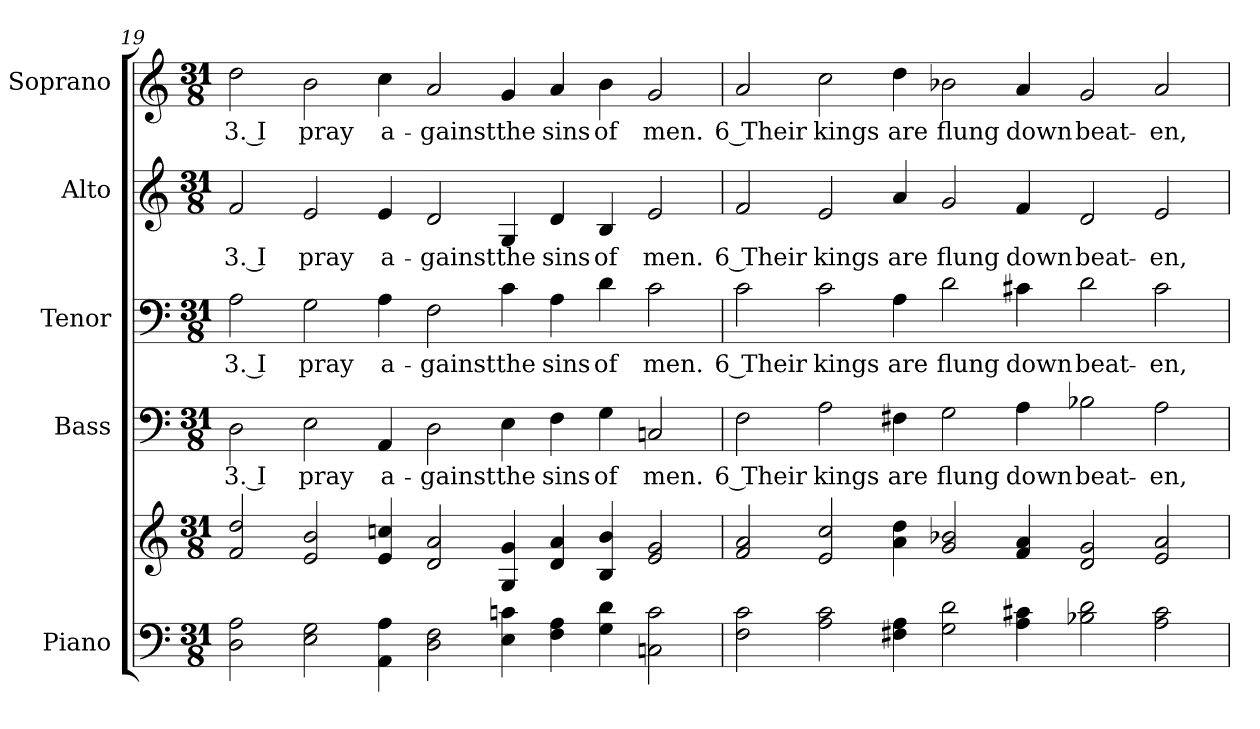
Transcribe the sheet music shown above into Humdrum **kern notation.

**kern	**kern	**kern	**text	**kern	**text	**kern	**text	**kern	**text
*part5	*part5	*part4	*part4	*part3	*part3	*part2	*part2	*part1	*part1
*staff6	*staff5	*staff4	*staff4	*staff3	*staff3	*staff2	*staff2	*staff1	*staff1
*I"Piano	*	*I"Bass	*	*I"Tenor	*	*I"Alto	*	*I"Soprano	*
*I'Pno.	*	*I'B.	*	*I'T.	*	*I'A.	*	*I'S.	*
!!LO:PB:g=z
*clefF4	*clefG2	*clefF4	*	*clefF4	*	*clefG2	*	*clefG2	*
*k[]	*k[]	*k[]	*	*k[]	*	*k[]	*	*k[]	*
*C:	*C:	*C:	*	*C:	*	*C:	*	*C:	*
*M31/8	*M31/8	*M31/8	*	*M31/8	*	*M31/8	*	*M31/8	*
=19	=19	=19	=19	=19	=19	=19	=19	=19	=19
!	!	!	!LO:LY:b:color=#000000	!	!	!	!	!	!
!	!	!	!	!	!LO:LY:b:color=#000000	!	!	!	!
!	!	!	!	!	!	!	!LO:LY:b:color=#000000	!	!
!	!	!	!	!	!	!	!	!	!LO:LY:b:color=#000000
2Di\ 2Ai	2fi/ 2ddi	2Di\	3. I	2Ai\	3. I	2fi/	3. I	2ddi\	3. I
!	!	!	!LO:LY:b:color=#000000	!	!	!	!	!	!
!	!	!	!	!	!LO:LY:b:color=#000000	!	!	!	!
!	!	!	!	!	!	!	!LO:LY:b:color=#000000	!	!
!	!	!	!	!	!	!	!	!	!LO:LY:b:color=#000000
2Ei\ 2Gi	2ei/ 2bi	2Ei\	pray	2Gi\	pray	2ei/	pray	2bi\	pray
!	!	!	!LO:LY:b:color=#000000	!	!	!	!	!	!
!	!	!	!	!	!LO:LY:b:color=#000000	!	!	!	!
!	!	!	!	!	!	!	!LO:LY:b:color=#000000	!	!
!	!	!	!	!	!	!	!	!	!LO:LY:b:color=#000000
4AAi\ 4Ai	4ei/ 4ccni	4AAi/	a-	4Ai\	a-	4ei/	a-	4cci\	a-
!	!	!	!LO:LY:b:color=#000000	!	!	!	!	!	!
!	!	!	!	!	!LO:LY:b:color=#000000	!	!	!	!
!	!	!	!	!	!	!	!LO:LY:b:color=#000000	!	!
!	!	!	!	!	!	!	!	!	!LO:LY:b:color=#000000
2Di\ 2Fi	2di/ 2ai	2Di\	-gainst	2Fi\	-gainst	2di/	-gainst	2ai/	-gainst
!	!	!	!LO:LY:b:color=#000000	!	!	!	!	!	!
!	!	!	!	!	!LO:LY:b:color=#000000	!	!	!	!
!	!	!	!	!	!	!	!LO:LY:b:color=#000000	!	!
!	!	!	!	!	!	!	!	!	!LO:LY:b:color=#000000
4Ei\ 4cni	4Gi/ 4gi	4Ei\	the	4ci\	the	4Gi/	the	4gi/	the
!	!	!	!LO:LY:b:color=#000000	!	!	!	!	!	!
!	!	!	!	!	!LO:LY:b:color=#000000	!	!	!	!
!	!	!	!	!	!	!	!LO:LY:b:color=#000000	!	!
!	!	!	!	!	!	!	!	!	!LO:LY:b:color=#000000
4Fi\ 4Ai	4di/ 4ai	4Fi\	sins	4Ai\	sins	4di/	sins	4ai/	sins
!	!	!	!LO:LY:b:color=#000000	!	!	!	!	!	!
!	!	!	!	!	!LO:LY:b:color=#000000	!	!	!	!
!	!	!	!	!	!	!	!LO:LY:b:color=#000000	!	!
!	!	!	!	!	!	!	!	!	!LO:LY:b:color=#000000
4Gi\ 4di	4Bi/ 4bi	4Gi\	of	4di\	of	4Bi/	of	4bi\	of
!	!	!	!LO:LY:b:color=#000000	!	!	!	!	!	!
!	!	!	!	!	!LO:LY:b:color=#000000	!	!	!	!
!	!	!	!	!	!	!	!LO:LY:b:color=#000000	!	!
!	!	!	!	!	!	!	!	!	!LO:LY:b:color=#000000
2Cni\ 2ci	2ei/ 2gi	2Cni/	men.	2ci\	men.	2ei/	men.	2gi/	men.
=20	=20	=20	=20	=20	=20	=20	=20	=20	=20
!	!	!	!LO:LY:b:color=#000000	!	!	!	!	!	!
!	!	!	!	!	!LO:LY:b:color=#000000	!	!	!	!
!	!	!	!	!	!	!	!LO:LY:b:color=#000000	!	!
!	!	!	!	!	!	!	!	!	!LO:LY:b:color=#000000
2Fi\ 2ci	2fi/ 2ai	2Fi\	6 Their	2ci\	6 Their	2fi/	6 Their	2ai/	6 Their
!	!	!	!LO:LY:b:color=#000000	!	!	!	!	!	!
!	!	!	!	!	!LO:LY:b:color=#000000	!	!	!	!
!	!	!	!	!	!	!	!LO:LY:b:color=#000000	!	!
!	!	!	!	!	!	!	!	!	!LO:LY:b:color=#000000
2Ai\ 2ci	2ei/ 2cci	2Ai\	kings	2ci\	kings	2ei/	kings	2cci\	kings
!	!	!	!LO:LY:b:color=#000000	!	!	!	!	!	!
!	!	!	!	!	!LO:LY:b:color=#000000	!	!	!	!
!	!	!	!	!	!	!	!LO:LY:b:color=#000000	!	!
!	!	!	!	!	!	!	!	!	!LO:LY:b:color=#000000
4F#Xi\ 4Ai	4ai\ 4ddi	4F#Xi\	are	4Ai\	are	4ai/	are	4ddi\	are
!	!	!	!LO:LY:b:color=#000000	!	!	!	!	!	!
!	!	!	!	!	!LO:LY:b:color=#000000	!	!	!	!
!	!	!	!	!	!	!	!LO:LY:b:color=#000000	!	!
!	!	!	!	!	!	!	!	!	!LO:LY:b:color=#000000
2Gi\ 2di	2gi/ 2b-Xi	2Gi\	flung	2di\	flung	2gi/	flung	2b-Xi\	flung
!	!	!	!LO:LY:b:color=#000000	!	!	!	!	!	!
!	!	!	!	!	!LO:LY:b:color=#000000	!	!	!	!
!	!	!	!	!	!	!	!LO:LY:b:color=#000000	!	!
!	!	!	!	!	!	!	!	!	!LO:LY:b:color=#000000
4Ai\ 4c#Xi	4fi/ 4ai	4Ai\	down	4c#Xi\	down	4fi/	down	4ai/	down
!	!	!	!LO:LY:b:color=#000000	!	!	!	!	!	!
!	!	!	!	!	!LO:LY:b:color=#000000	!	!	!	!
!	!	!	!	!	!	!	!LO:LY:b:color=#000000	!	!
!	!	!	!	!	!	!	!	!	!LO:LY:b:color=#000000
2B-Xi\ 2di	2di/ 2gi	2B-Xi\	beat-	2di\	beat-	2di/	beat-	2gi/	beat-
!	!	!	!LO:LY:b:color=#000000	!	!	!	!	!	!
!	!	!	!	!	!LO:LY:b:color=#000000	!	!	!	!
!	!	!	!	!	!	!	!LO:LY:b:color=#000000	!	!
!	!	!	!	!	!	!	!	!	!LO:LY:b:color=#000000
2Ai\ 2c#i	2ei/ 2ai	2Ai\	-en,	2c#i\	-en,	2ei/	-en,	2ai/	-en,
=	=	=	=	=	=	=	=	=	=
*-	*-	*-	*-	*-	*-	*-	*-	*-	*-
